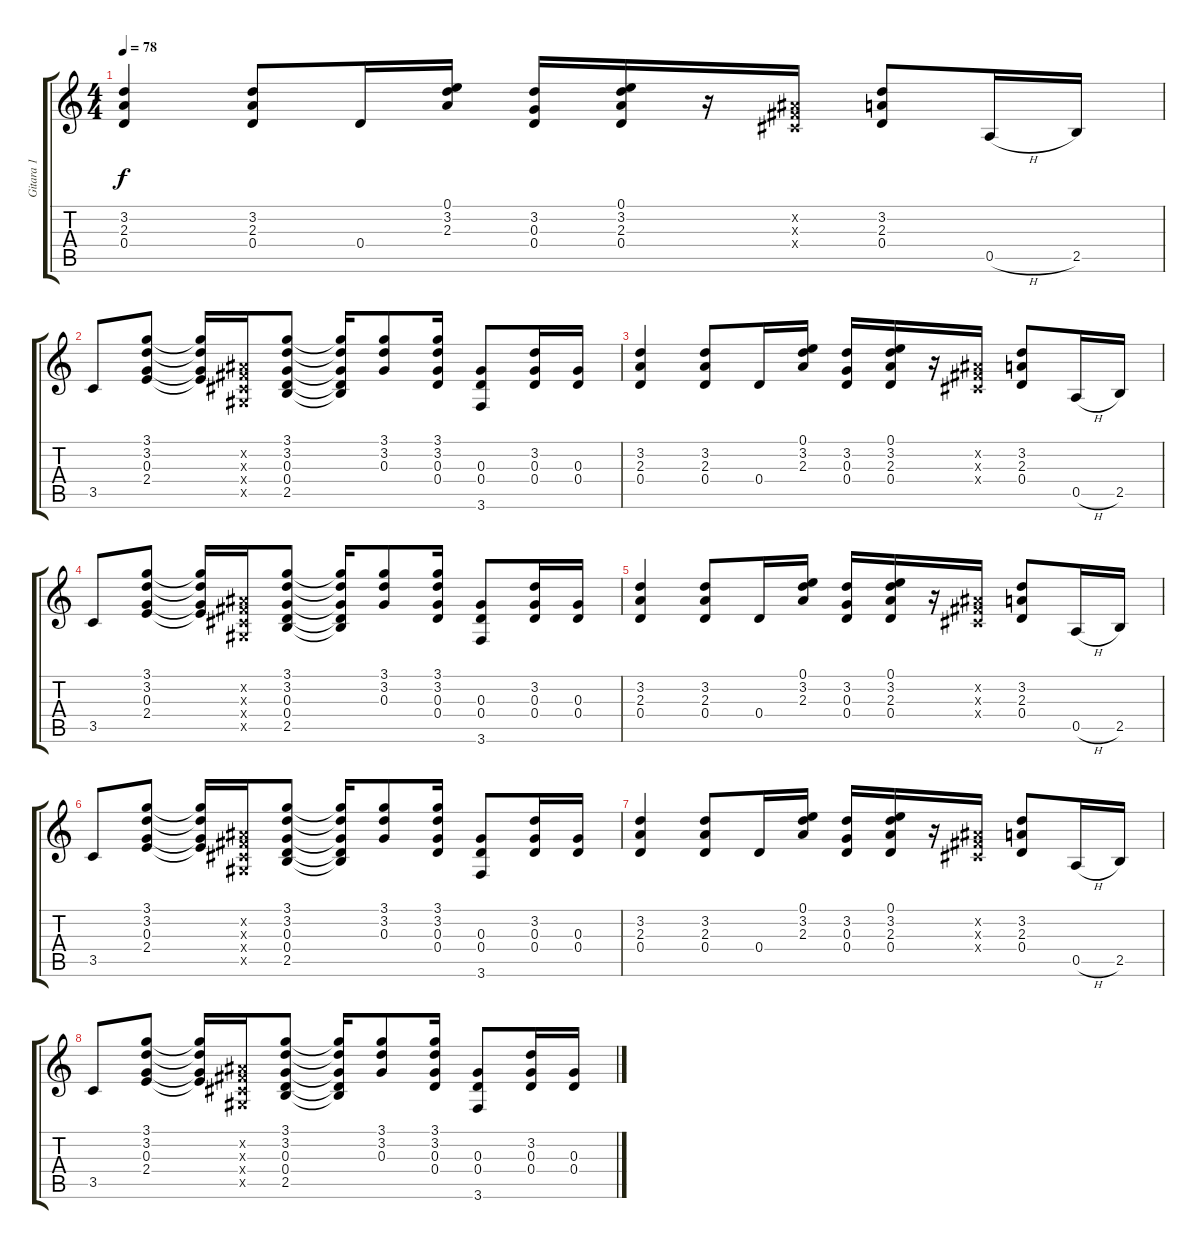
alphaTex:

\track ("Gitara 1 " "Gitara 1 ") {instrument acousticguitarsteel}
\staff {score tabs}
\tuning (E4 B3 G3 D3 A2 D2) {hide}
\ts (4 4)
\tempo 78
\clef g2
\ks c
(3.2 2.3 0.4).4{dy f} (3.2 2.3 0.4).8 0.4.16 (0.1 3.2 2.3).16 (3.2 0.3 0.4).16 (0.1 3.2 2.3 0.4).16 r.16 (-1.2{x} -1.3{x} -1.4{x}).16 (3.2 2.3 0.4).8 0.5{h}.16 2.5.16 |
3.5.8 (3.1 3.2 0.3 2.4).8 (3.1{t} 3.2{t} 0.3{t} 2.4{t}).16 (-1.2{x} -1.3{x} -1.4{x} -1.5{x}).16 (3.1 3.2 0.3 0.4 2.5).8 (3.1{t} 3.2{t} 0.3{t} 0.4{t} 2.5{t}).16 (3.1 3.2 0.3).8 (3.1 3.2 0.3 0.4).16 (0.3 0.4 3.6).8 (3.2 0.3 0.4).16 (0.3 0.4).16 |
(3.2 2.3 0.4).4 (3.2 2.3 0.4).8 0.4.16 (0.1 3.2 2.3).16 (3.2 0.3 0.4).16 (0.1 3.2 2.3 0.4).16 r.16 (-1.2{x} -1.3{x} -1.4{x}).16 (3.2 2.3 0.4).8 0.5{h}.16 2.5.16 |
3.5.8 (3.1 3.2 0.3 2.4).8 (3.1{t} 3.2{t} 0.3{t} 2.4{t}).16 (-1.2{x} -1.3{x} -1.4{x} -1.5{x}).16 (3.1 3.2 0.3 0.4 2.5).8 (3.1{t} 3.2{t} 0.3{t} 0.4{t} 2.5{t}).16 (3.1 3.2 0.3).8 (3.1 3.2 0.3 0.4).16 (0.3 0.4 3.6).8 (3.2 0.3 0.4).16 (0.3 0.4).16 |
(3.2 2.3 0.4).4 (3.2 2.3 0.4).8 0.4.16 (0.1 3.2 2.3).16 (3.2 0.3 0.4).16 (0.1 3.2 2.3 0.4).16 r.16 (-1.2{x} -1.3{x} -1.4{x}).16 (3.2 2.3 0.4).8 0.5{h}.16 2.5.16 |
3.5.8 (3.1 3.2 0.3 2.4).8 (3.1{t} 3.2{t} 0.3{t} 2.4{t}).16 (-1.2{x} -1.3{x} -1.4{x} -1.5{x}).16 (3.1 3.2 0.3 0.4 2.5).8 (3.1{t} 3.2{t} 0.3{t} 0.4{t} 2.5{t}).16 (3.1 3.2 0.3).8 (3.1 3.2 0.3 0.4).16 (0.3 0.4 3.6).8 (3.2 0.3 0.4).16 (0.3 0.4).16 |
(3.2 2.3 0.4).4 (3.2 2.3 0.4).8 0.4.16 (0.1 3.2 2.3).16 (3.2 0.3 0.4).16 (0.1 3.2 2.3 0.4).16 r.16 (-1.2{x} -1.3{x} -1.4{x}).16 (3.2 2.3 0.4).8 0.5{h}.16 2.5.16 |
3.5.8 (3.1 3.2 0.3 2.4).8 (3.1{t} 3.2{t} 0.3{t} 2.4{t}).16 (-1.2{x} -1.3{x} -1.4{x} -1.5{x}).16 (3.1 3.2 0.3 0.4 2.5).8 (3.1{t} 3.2{t} 0.3{t} 0.4{t} 2.5{t}).16 (3.1 3.2 0.3).8 (3.1 3.2 0.3 0.4).16 (0.3 0.4 3.6).8 (3.2 0.3 0.4).16 (0.3 0.4).16
